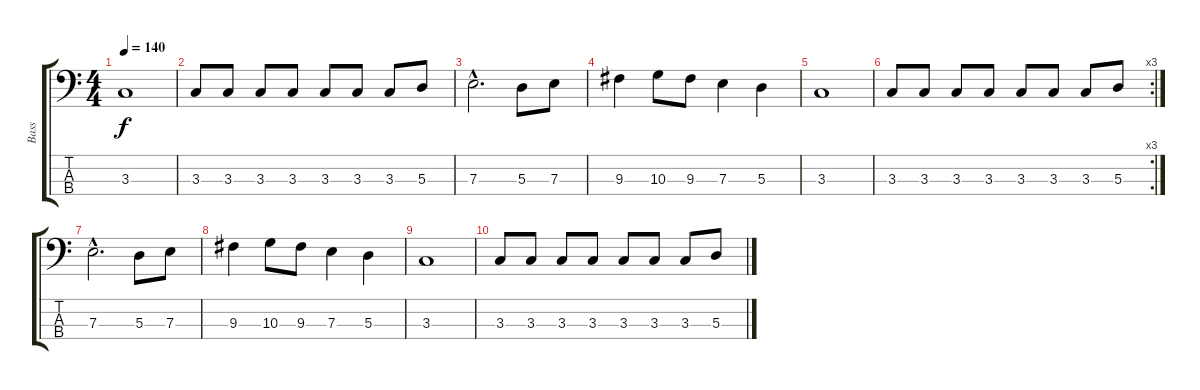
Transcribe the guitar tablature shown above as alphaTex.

\track ("Bass" "Bass") {instrument electricbasspick}
\staff {score tabs}
\tuning (G2 D2 A1 E1) {hide}
\ts (4 4)
\tempo 140
\clef f4
\ks c
3.3.1{dy f} |
3.3.8 3.3.8 3.3.8 3.3.8 3.3.8 3.3.8 3.3.8 5.3.8 |
7.3{hac}.2{d} 5.3.8 7.3.8 |
9.3.4 10.3.8 9.3.8 7.3.4 5.3.4 |
3.3.1 |
\rc 3
3.3.8 3.3.8 3.3.8 3.3.8 3.3.8 3.3.8 3.3.8 5.3.8 |
7.3{hac}.2{d volume 0} 5.3.8 7.3.8 |
9.3.4 10.3.8 9.3.8 7.3.4 5.3.4 |
3.3.1 |
3.3.8 3.3.8 3.3.8 3.3.8 3.3.8 3.3.8 3.3.8 5.3.8
